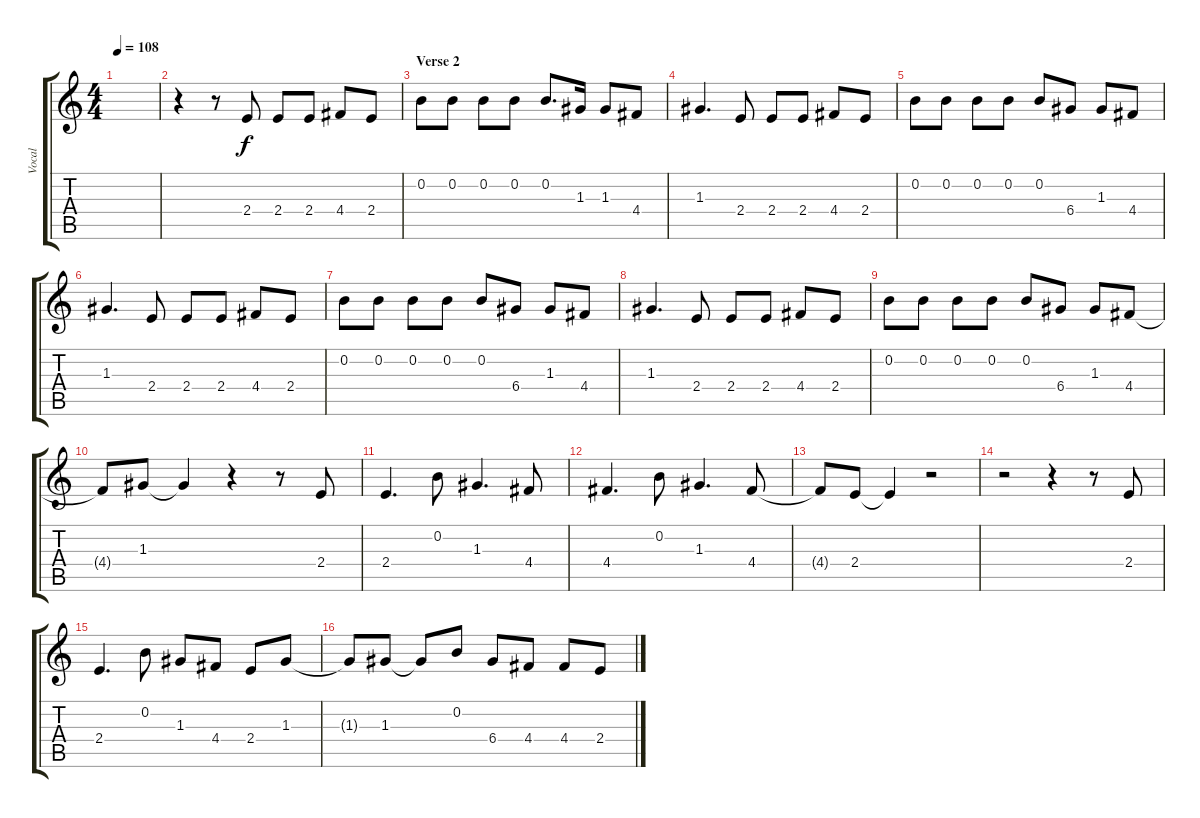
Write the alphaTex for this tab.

\track ("Vocal " "Vocal ") {instrument acousticguitarnylon}
\staff {score tabs}
\tuning (E4 B3 G3 D3 A2 E2) {hide}
\ts (4 4)
\tempo 108
\clef g2
\ks c
|
r.4 r.8 2.4.8 2.4.8 2.4.8 4.4.8 2.4.8 |
\section ("" "Verse 2")
0.2.8 0.2.8 0.2.8 0.2.8 0.2.8{d} 1.3.16 1.3.8 4.4.8 |
1.3.4{d} 2.4.8 2.4.8 2.4.8 4.4.8 2.4.8 |
0.2.8 0.2.8 0.2.8 0.2.8 0.2.8 6.4.8 1.3.8 4.4.8 |
1.3.4{d} 2.4.8 2.4.8 2.4.8 4.4.8 2.4.8 |
0.2.8 0.2.8 0.2.8 0.2.8 0.2.8 6.4.8 1.3.8 4.4.8 |
1.3.4{d} 2.4.8 2.4.8 2.4.8 4.4.8 2.4.8 |
0.2.8 0.2.8 0.2.8 0.2.8 0.2.8 6.4.8 1.3.8 4.4.8 |
4.4{t}.8 1.3.8 1.3{t}.4 r.4 r.8 2.4.8 |
2.4.4{d} 0.2.8 1.3.4{d} 4.4.8 |
4.4.4{d} 0.2.8 1.3.4{d} 4.4.8 |
4.4{t}.8 2.4.8 2.4{t}.4 r.2 |
r.2 r.4 r.8 2.4.8 |
2.4.4{d} 0.2.8 1.3.8 4.4.8 2.4.8 1.3.8 |
1.3{t}.8 1.3.8 1.3{t}.8 0.2.8 6.4.8 4.4.8 4.4.8 2.4.8
